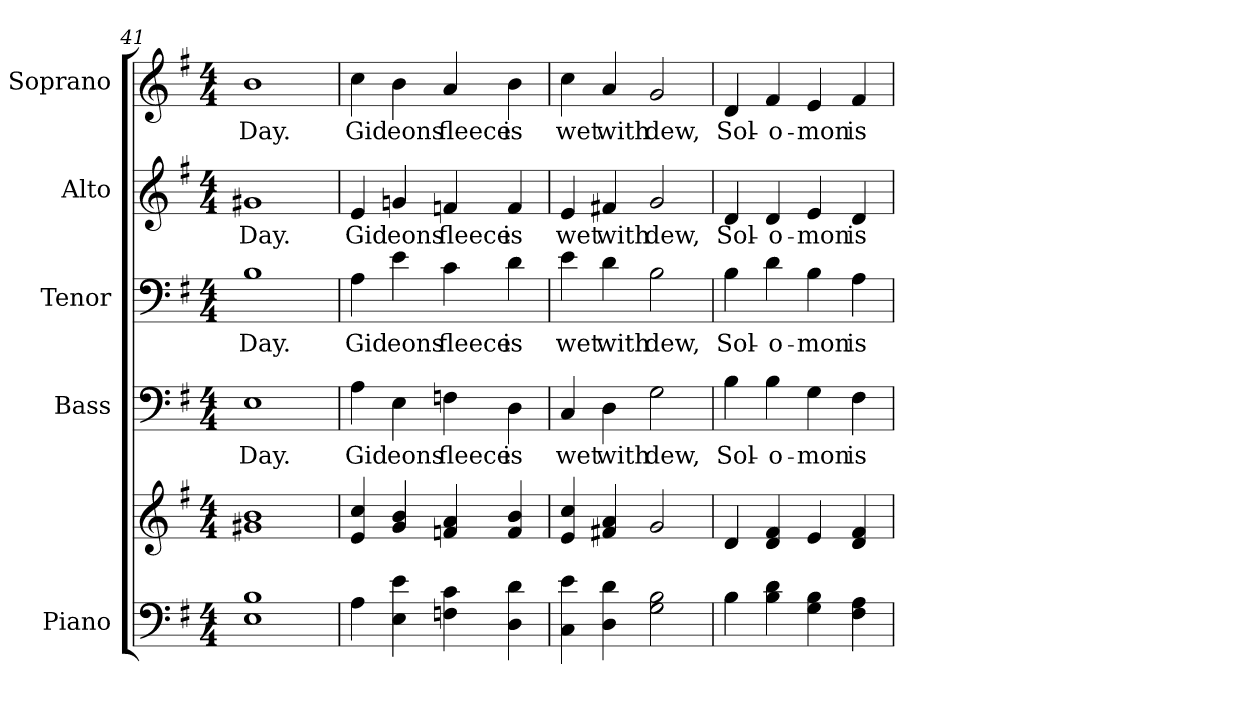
**kern	**kern	**kern	**text	**kern	**text	**kern	**text	**kern	**text
*part5	*part5	*part4	*part4	*part3	*part3	*part2	*part2	*part1	*part1
*staff6	*staff5	*staff4	*staff4	*staff3	*staff3	*staff2	*staff2	*staff1	*staff1
*I"Piano	*	*I"Bass	*	*I"Tenor	*	*I"Alto	*	*I"Soprano	*
*I'Pno.	*	*I'B.	*	*I'T.	*	*I'A.	*	*I'S.	*
*clefF4	*clefG2	*clefF4	*	*clefF4	*	*clefG2	*	*clefG2	*
*k[f#]	*k[f#]	*k[f#]	*	*k[f#]	*	*k[f#]	*	*k[f#]	*
*G:	*G:	*G:	*	*G:	*	*G:	*	*G:	*
*M4/4	*M4/4	*M4/4	*	*M4/4	*	*M4/4	*	*M4/4	*
=41	=41	=41	=41	=41	=41	=41	=41	=41	=41
!	!	!	!LO:LY:b:color=#000000	!	!	!	!	!	!
!	!	!	!	!	!LO:LY:b:color=#000000	!	!	!	!
!	!	!	!	!	!	!	!LO:LY:b:color=#000000	!	!
!	!	!	!	!	!	!	!	!	!LO:LY:b:color=#000000
1Ei 1Bi	1g#Xi 1bi	1Ei	Day.	1Bi	Day.	1g#Xi	Day.	1bi	Day.
=42	=42	=42	=42	=42	=42	=42	=42	=42	=42
*	*^	*	*	*	*	*	*	*	*
!	!	!	!	!LO:LY:b:color=#000000	!	!	!	!	!	!
!	!	!	!	!	!	!LO:LY:b:color=#000000	!	!	!	!
!	!	!	!	!	!	!	!	!LO:LY:b:color=#000000	!	!
!	!	!	!	!	!	!	!	!	!	!LO:LY:b:color=#000000
4Ai\	4ei/ 4cci	2ryy	4Ai\	Gid	4Ai\	Gid	4ei/	Gid	4cci\	Gid
!	!	!	!	!LO:LY:b:color=#000000	!	!	!	!	!	!
!	!	!	!	!	!	!LO:LY:b:color=#000000	!	!	!	!
!	!	!	!	!	!	!	!	!LO:LY:b:color=#000000	!	!
!	!	!	!	!	!	!	!	!	!	!LO:LY:b:color=#000000
4Ei\ 4ei	4gi/ 4bi	.	4Ei\	eons	4ei\	eons	4gni/	eons	4bi\	eons
!	!	!	!	!LO:LY:b:color=#000000	!	!	!	!	!	!
!	!	!	!	!	!	!LO:LY:b:color=#000000	!	!	!	!
!	!	!	!	!	!	!	!	!LO:LY:b:color=#000000	!	!
!	!	!	!	!	!	!	!	!	!	!LO:LY:b:color=#000000
4Fni\ 4ci	4fni/ 4ai	2ryy	4Fni\	fleece	4ci\	fleece	4fni/	fleece	4ai/	fleece
!	!	!	!	!LO:LY:b:color=#000000	!	!	!	!	!	!
!	!	!	!	!	!	!LO:LY:b:color=#000000	!	!	!	!
!	!	!	!	!	!	!	!	!LO:LY:b:color=#000000	!	!
!	!	!	!	!	!	!	!	!	!	!LO:LY:b:color=#000000
4Di\ 4di	4fi/ 4bi	.	4Di\	is	4di\	is	4fi/	is	4bi\	is
*	*v	*v	*	*	*	*	*	*	*	*
!!LO:PB:g=z
=43	=43	=43	=43	=43	=43	=43	=43	=43	=43
!	!	!	!LO:LY:b:color=#000000	!	!	!	!	!	!
!	!	!	!	!	!LO:LY:b:color=#000000	!	!	!	!
!	!	!	!	!	!	!	!LO:LY:b:color=#000000	!	!
!	!	!	!	!	!	!	!	!	!LO:LY:b:color=#000000
4Ci\ 4ei	4ei/ 4cci	4Ci/	wet	4ei\	wet	4ei/	wet	4cci\	wet
!	!	!	!LO:LY:b:color=#000000	!	!	!	!	!	!
!	!	!	!	!	!LO:LY:b:color=#000000	!	!	!	!
!	!	!	!	!	!	!	!LO:LY:b:color=#000000	!	!
!	!	!	!	!	!	!	!	!	!LO:LY:b:color=#000000
4Di\ 4di	4f#Xi/ 4ai	4Di\	with	4di\	with	4f#Xi/	with	4ai/	with
!	!	!	!LO:LY:b:color=#000000	!	!	!	!	!	!
!	!	!	!	!	!LO:LY:b:color=#000000	!	!	!	!
!	!	!	!	!	!	!	!LO:LY:b:color=#000000	!	!
!	!	!	!	!	!	!	!	!	!LO:LY:b:color=#000000
2Gi\ 2Bi	2gi/	2Gi\	dew,	2Bi\	dew,	2gi/	dew,	2gi/	dew,
=44	=44	=44	=44	=44	=44	=44	=44	=44	=44
!	!	!	!LO:LY:b:color=#000000	!	!	!	!	!	!
!	!	!	!	!	!LO:LY:b:color=#000000	!	!	!	!
!	!	!	!	!	!	!	!LO:LY:b:color=#000000	!	!
!	!	!	!	!	!	!	!	!	!LO:LY:b:color=#000000
4Bi\	4di/	4Bi\	Sol-	4Bi\	Sol-	4di/	Sol-	4di/	Sol-
!	!	!	!LO:LY:b:color=#000000	!	!	!	!	!	!
!	!	!	!	!	!LO:LY:b:color=#000000	!	!	!	!
!	!	!	!	!	!	!	!LO:LY:b:color=#000000	!	!
!	!	!	!	!	!	!	!	!	!LO:LY:b:color=#000000
4Bi\ 4di	4di/ 4f#i	4Bi\	-o-	4di\	-o-	4di/	-o-	4f#i/	-o-
!	!	!	!LO:LY:b:color=#000000	!	!	!	!	!	!
!	!	!	!	!	!LO:LY:b:color=#000000	!	!	!	!
!	!	!	!	!	!	!	!LO:LY:b:color=#000000	!	!
!	!	!	!	!	!	!	!	!	!LO:LY:b:color=#000000
4Gi\ 4Bi	4ei/	4Gi\	-mon	4Bi\	-mon	4ei/	-mon	4ei/	-mon
!	!	!	!LO:LY:b:color=#000000	!	!	!	!	!	!
!	!	!	!	!	!LO:LY:b:color=#000000	!	!	!	!
!	!	!	!	!	!	!	!LO:LY:b:color=#000000	!	!
!	!	!	!	!	!	!	!	!	!LO:LY:b:color=#000000
4F#i\ 4Ai	4di/ 4f#i	4F#i\	is	4Ai\	is	4di/	is	4f#i/	is
=	=	=	=	=	=	=	=	=	=
*-	*-	*-	*-	*-	*-	*-	*-	*-	*-
